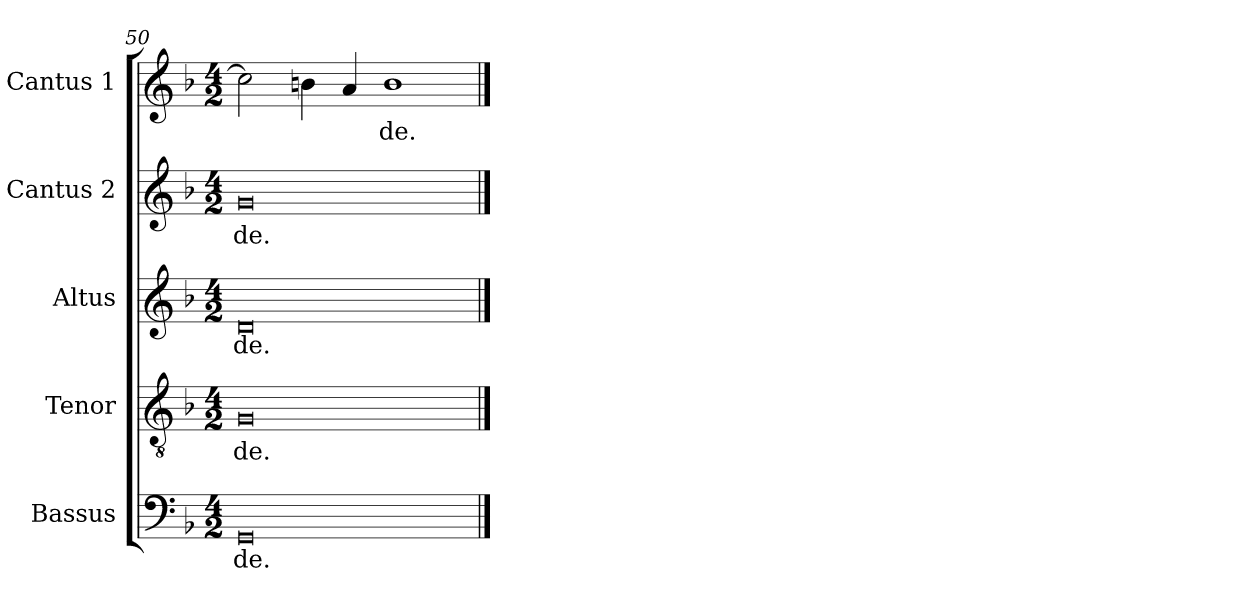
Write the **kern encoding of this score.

**kern	**text	**kern	**text	**kern	**text	**kern	**text	**kern	**text
*part5	*part5	*part4	*part4	*part3	*part3	*part2	*part2	*part1	*part1
*staff5	*staff5	*staff4	*staff4	*staff3	*staff3	*staff2	*staff2	*staff1	*staff1
*I"Bassus	*	*I"Tenor	*	*I"Altus	*	*I"Cantus 2	*	*I"Cantus 1	*
*clefF4	*	*clefGv2	*	*clefG2	*	*clefG2	*	*clefG2	*
*k[b-]	*	*k[b-]	*	*k[b-]	*	*k[b-]	*	*k[b-]	*
*F:	*	*F:	*	*F:	*	*F:	*	*F:	*
*M4/2	*	*M4/2	*	*M4/2	*	*M4/2	*	*M4/2	*
=50	=50	=50	=50	=50	=50	=50	=50	=50	=50
!	!LO:LY:b	!	!LO:LY:b	!	!LO:LY:b	!	!LO:LY:b	!	!
0GG	-de.	0G	-de.	0d	-de.	0g	-de.	2cc\]	.
.	.	.	.	.	.	.	.	4bn\	.
.	.	.	.	.	.	.	.	4a/	.
!	!	!	!	!	!	!	!	!	!LO:LY:b
.	.	.	.	.	.	.	.	1b	de.
==	==	==	==	==	==	==	==	==	==
*-	*-	*-	*-	*-	*-	*-	*-	*-	*-
